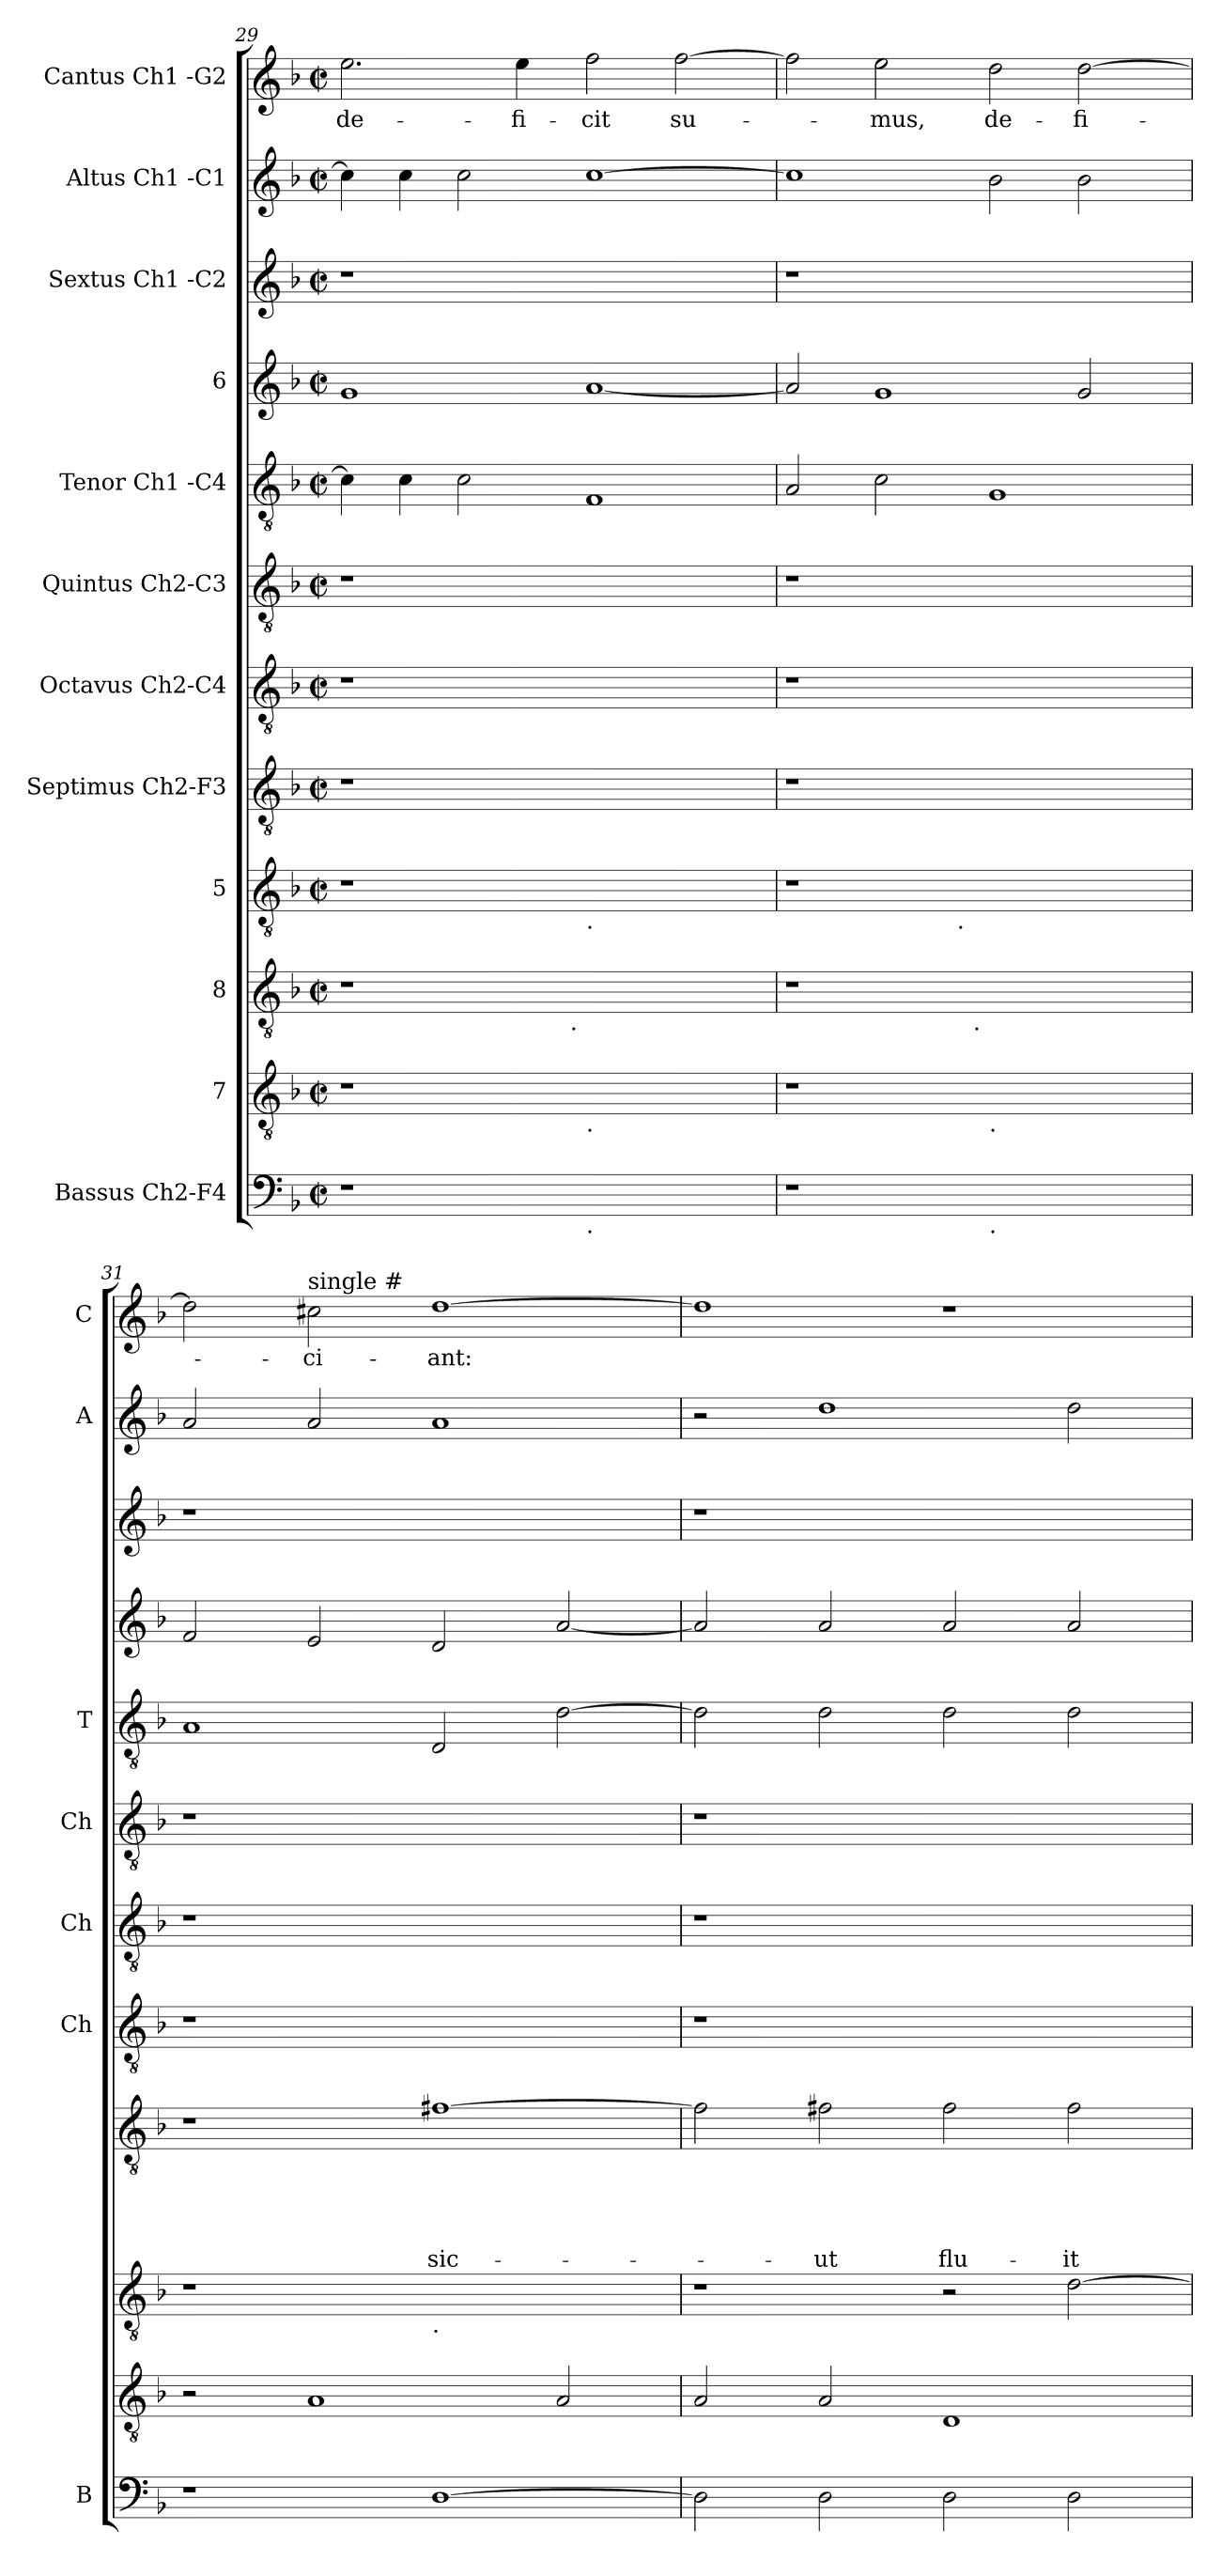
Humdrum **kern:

**kern	**kern	**kern	**kern	**text	**text	**text	**text	**text	**kern	**kern	**kern	**kern	**kern	**kern	**kern	**kern	**text
*part12	*part11	*part10	*part9	*part9	*part9	*part9	*part9	*part9	*part8	*part7	*part6	*part5	*part4	*part3	*part2	*part1	*part1
*staff12	*staff11	*staff10	*staff9	*staff9	*staff9	*staff9	*staff9	*staff9	*staff8	*staff7	*staff6	*staff5	*staff4	*staff3	*staff2	*staff1	*staff1
*I"Bassus Ch2-F4	*I"7	*I"8	*I"5	*	*	*	*	*	*I"Septimus Ch2-F3	*I"Octavus Ch2-C4	*I"Quintus Ch2-C3	*I"Tenor Ch1 -C4	*I"6	*I"Sextus Ch1 -C2	*I"Altus Ch1 -C1	*I"Cantus Ch1 -G2	*
*I'B	*	*	*	*	*	*	*	*	*I'Ch	*I'Ch	*I'Ch	*I'T	*	*	*I'A	*I'C	*
*clefF4	*clefGv2	*clefGv2	*clefGv2	*	*	*	*	*	*clefGv2	*clefGv2	*clefGv2	*clefGv2	*clefG2	*clefG2	*clefG2	*clefG2	*
*ITrd7c12	*	*	*	*	*	*	*	*	*	*	*	*	*	*	*	*	*
*k[b-]	*k[b-]	*k[b-]	*k[b-]	*	*	*	*	*	*k[b-]	*k[b-]	*k[b-]	*k[b-]	*k[b-]	*k[b-]	*k[b-]	*k[b-]	*
*F:	*F:	*F:	*F:	*	*	*	*	*	*F:	*F:	*F:	*F:	*F:	*F:	*F:	*F:	*
*M2/2	*M2/2	*M2/2	*M2/2	*	*	*	*	*	*M2/2	*M2/2	*M2/2	*M2/2	*M2/2	*M2/2	*M2/2	*M2/2	*
*met(c|)	*met(c|)	*met(c|)	*met(c|)	*	*	*	*	*	*met(c|)	*met(c|)	*met(c|)	*met(c|)	*met(c|)	*met(c|)	*met(c|)	*met(c|)	*
=29	=29	=29	=29	=29	=29	=29	=29	=29	=29	=29	=29	=29	=29	=29	=29	=29	=29
!	!	!	!	!	!	!	!	!	!	!	!	!	!	!	!	!	!LO:LY:b:rj
*	*	*^	*	*	*	*	*	*	*	*	*	*	*	*	*	*	*
1r	1r	1r	2ryy	1r	.	.	.	.	.	1r	1r	1r	4c\]	1g	1r	4cc\]	2.ee\	de-
.	.	.	.	.	.	.	.	.	.	.	.	.	4c\	.	.	4cc\	.	.
.	.	.	4...ryy	.	.	.	.	.	.	.	.	.	2c\	.	.	2cc\	.	.
!	!	!	!	!	!	!	!	!	!	!	!	!	!	!	!	!	!	!LO:LY:b:rj
.	.	.	.	.	.	.	.	.	.	.	.	.	.	.	.	.	4ee\	-fi-
!	!	!	!LO:TX:b:t=.	!	!	!	!	!	!	!	!	!	!	!	!	!	!	!
.	.	.	1ryy	.	.	.	.	.	.	.	.	.	.	.	.	.	.	.
!	!	!	!	!LO:TX:b:t=.	!	!	!	!	!	!	!	!	!	!	!	!	!	!
!	!LO:TX:b:t=.	!	!	!	!	!	!	!	!	!	!	!	!	!	!	!	!	!
!LO:TX:b:t=.	!	!	!	!	!	!	!	!	!	!	!	!	!	!	!	!	!	!
!	!	!	!	!	!	!	!	!	!	!	!	!	!	!	!	!	!	!LO:LY:b:rj
1ryy	1ryy	1ryy	.	1ryy	.	.	.	.	.	1ryy	1ryy	1ryy	1F	[<1a	1ryy	[>1cc	2ff\	-cit
!	!	!	!	!	!	!	!	!	!	!	!	!	!	!	!	!	!	!LO:LY:b:rj
.	.	.	.	.	.	.	.	.	.	.	.	.	.	.	.	.	[>2ff\	su-
.	.	.	32ryy	.	.	.	.	.	.	.	.	.	.	.	.	.	.	.
=30	=30	=30	=30	=30	=30	=30	=30	=30	=30	=30	=30	=30	=30	=30	=30	=30	=30	=30
*	*	*	*	*^	*	*	*	*	*	*	*	*	*	*	*	*	*	*
1r	1r	1r	2ryy	1r	2...ryy	.	.	.	.	.	1r	1r	1r	2A/	2a/]	1r	1cc]	2ff\]	.
!	!	!	!	!	!	!	!	!	!	!	!	!	!	!	!	!	!	!	!LO:LY:b:rj
.	.	.	4...ryy	.	.	.	.	.	.	.	.	.	.	2c\	1g	.	.	2ee\	-mus,
!	!	!	!	!	!LO:TX:b:t=.	!	!	!	!	!	!	!	!	!	!	!	!	!	!
.	.	.	.	.	1ryy	.	.	.	.	.	.	.	.	.	.	.	.	.	.
!	!	!	!LO:TX:b:t=.	!	!	!	!	!	!	!	!	!	!	!	!	!	!	!	!
.	.	.	1ryy	.	.	.	.	.	.	.	.	.	.	.	.	.	.	.	.
!	!LO:TX:b:t=.	!	!	!	!	!	!	!	!	!	!	!	!	!	!	!	!	!	!
!LO:TX:b:t=.	!	!	!	!	!	!	!	!	!	!	!	!	!	!	!	!	!	!	!
!	!	!	!	!	!	!	!	!	!	!	!	!	!	!	!	!	!	!	!LO:LY:b:rj
1ryy	1ryy	1ryy	.	1ryy	.	.	.	.	.	.	1ryy	1ryy	1ryy	1G	.	1ryy	2b-\	2dd\	de-
!	!	!	!	!	!	!	!	!	!	!	!	!	!	!	!	!	!	!	!LO:LY:b:rj
.	.	.	.	.	.	.	.	.	.	.	.	.	.	.	2g/	.	2b-\	[<2dd\	-fi-
.	.	.	.	.	16ryy	.	.	.	.	.	.	.	.	.	.	.	.	.	.
.	.	.	32ryy	.	.	.	.	.	.	.	.	.	.	.	.	.	.	.	.
*	*	*v	*v	*	*	*	*	*	*	*	*	*	*	*	*	*	*	*	*
*	*	*	*v	*v	*	*	*	*	*	*	*	*	*	*	*	*	*	*
!!LO:PB:g=z
=31	=31	=31	=31	=31	=31	=31	=31	=31	=31	=31	=31	=31	=31	=31	=31	=31	=31
1r	2r	1r	1r	.	.	.	.	.	1r	1r	1r	1A	2f/	1r	2a/	2dd\]	.
!	!	!	!	!	!	!	!	!	!	!	!	!	!	!	!	!LO:TX:a:t=single #	!
!	!	!	!	!	!	!	!	!	!	!	!	!	!	!	!	!	!LO:LY:b:rj
.	1A	.	.	.	.	.	.	.	.	.	.	.	2e/	.	2a/	2cc#\	-ci-
!	!	!LO:TX:b:t=.	!	!	!	!	!	!	!	!	!	!	!	!	!	!	!
!	!	!	!	!	!	!	!	!LO:LY:b	!	!	!	!	!	!	!	!	!LO:LY:b:rj
[>1DD	.	1ryy	[>1f#X	.	.	.	.	sic-	1ryy	1ryy	1ryy	2D/	2d/	1ryy	1a	[>1dd	-ant:
.	2A/	.	.	.	.	.	.	.	.	.	.	[>2d\	[<2a/	.	.	.	.
=32	=32	=32	=32	=32	=32	=32	=32	=32	=32	=32	=32	=32	=32	=32	=32	=32	=32
2DD\]	2A/	1r	2f#\]	.	.	.	.	.	1r	1r	1r	2d\]	2a/]	1r	2r	1dd]	.
!	!	!	!	!	!	!	!	!LO:LY:b	!	!	!	!	!	!	!	!	!
2DD\	2A/	.	2f#X\	.	.	.	.	-ut	.	.	.	2d\	2a/	.	1dd	.	.
!	!	!	!	!	!	!	!	!LO:LY:b	!	!	!	!	!	!	!	!	!
2DD\	1D	2r	2f#\	.	.	.	.	flu-	1ryy	1ryy	1ryy	2d\	2a/	1ryy	.	1r	.
!	!	!	!	!	!	!	!	!LO:LY:b	!	!	!	!	!	!	!	!	!
2DD\	.	[>2d\	2f#\	.	.	.	.	-it	.	.	.	2d\	2a/	.	2dd\	.	.
=	=	=	=	=	=	=	=	=	=	=	=	=	=	=	=	=	=
*-	*-	*-	*-	*-	*-	*-	*-	*-	*-	*-	*-	*-	*-	*-	*-	*-	*-
